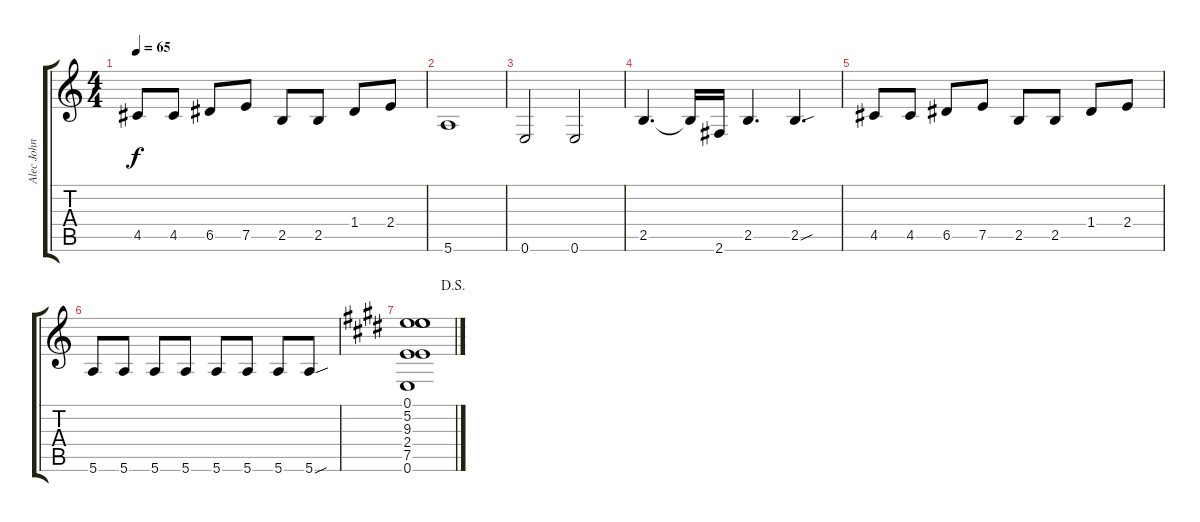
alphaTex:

\track ("Alec John Such" "Alec John ") {instrument electricbassfinger}
\staff {score tabs}
\tuning (E4 B3 G3 D3 A2 E2) {hide}
\ts (4 4)
\tempo 65
\clef g2
\ks c
4.5.8{dy f} 4.5.8 6.5.8 7.5.8 2.5.8 2.5.8 1.4.8 2.4.8 |
5.6.1 |
0.6.2 0.6.2 |
2.5.4{d} 2.5{t}.16 2.6.16 2.5.4{d} 2.5{sou}.4{d} |
4.5.8 4.5.8 6.5.8 7.5.8 2.5.8 2.5.8 1.4.8 2.4.8 |
5.6.8 5.6.8 5.6.8 5.6.8 5.6.8 5.6.8 5.6.8 5.6{sou}.8 |
\jump dalsegno
\ks e
(0.1 5.2 9.3 2.4 7.5 0.6).1
